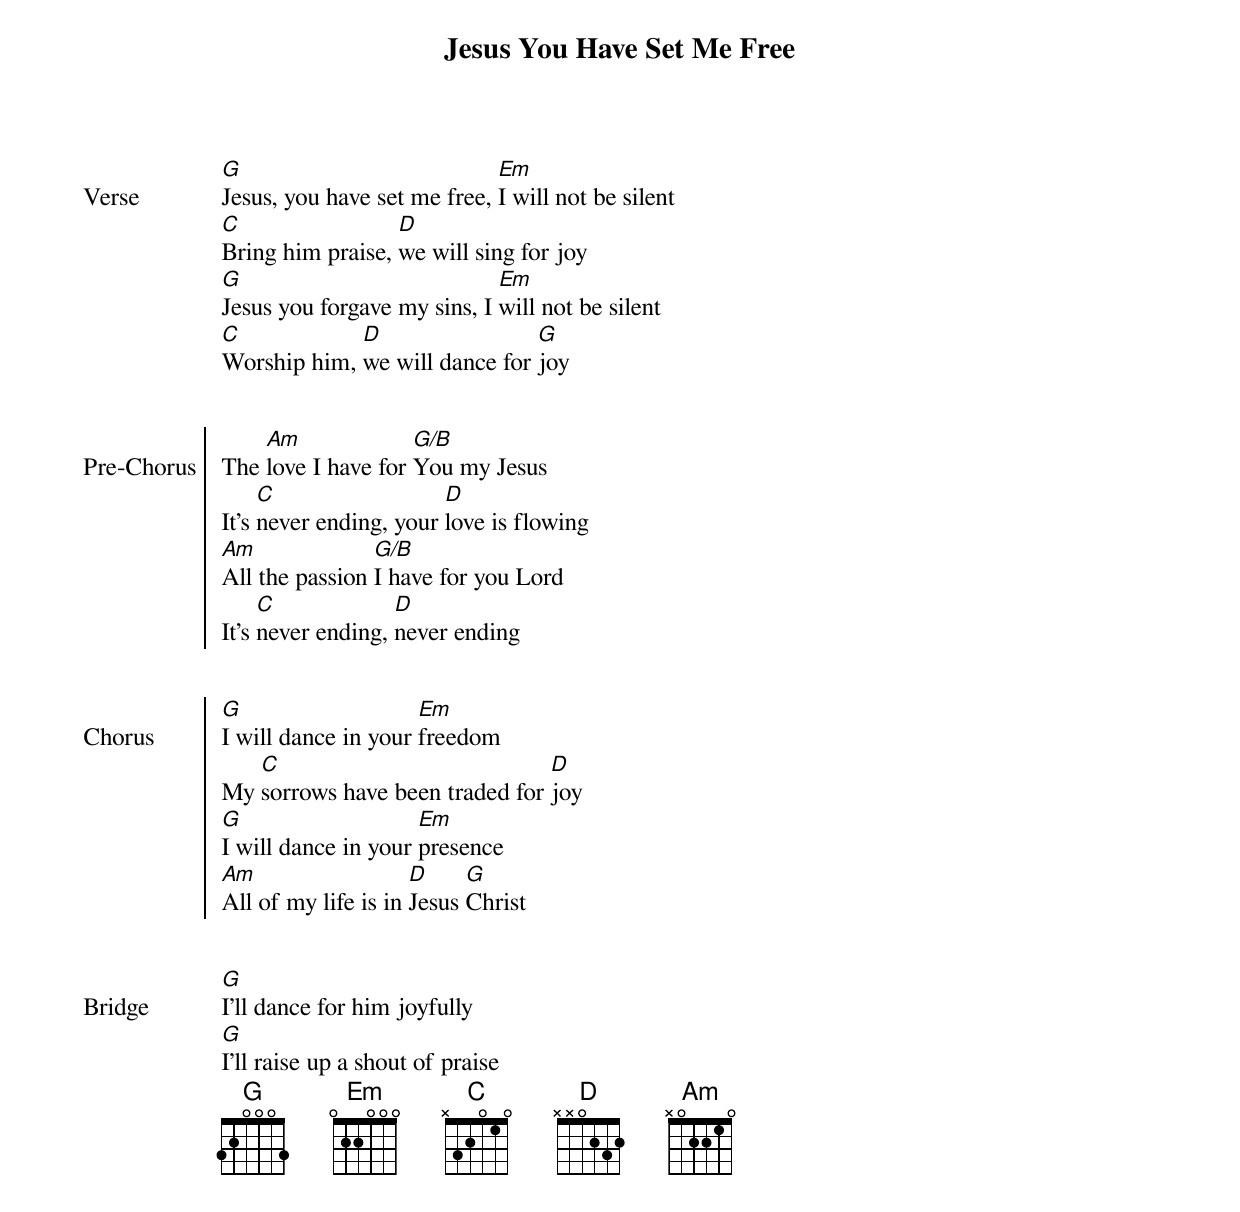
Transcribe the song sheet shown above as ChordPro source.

{title: Jesus You Have Set Me Free}
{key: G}
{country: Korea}
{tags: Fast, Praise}

{start_of_verse: Verse}
[G]Jesus, you have set me free, [Em]I will not be silent
[C]Bring him praise, [D]we will sing for joy
[G]Jesus you forgave my sins, I [Em]will not be silent
[C]Worship him, [D]we will dance for [G]joy

{end_of_verse}

{start_of_chorus: Pre-Chorus}
The [Am]love I have for [G/B]You my Jesus
It’s [C]never ending, your [D]love is flowing
[Am]All the passion [G/B]I have for you Lord
It’s [C]never ending, [D]never ending

{end_of_chorus}

{start_of_chorus: Chorus}
[G]I will dance in your [Em]freedom
My [C]sorrows have been traded for [D]joy
[G]I will dance in your [Em]presence
[Am]All of my life is in [D]Jesus [G]Christ

{end_of_chorus}

{start_of_bridge: Bridge}
[G]I’ll dance for him joyfully
[G]I’ll raise up a shout of praise
{end_of_bridge}
